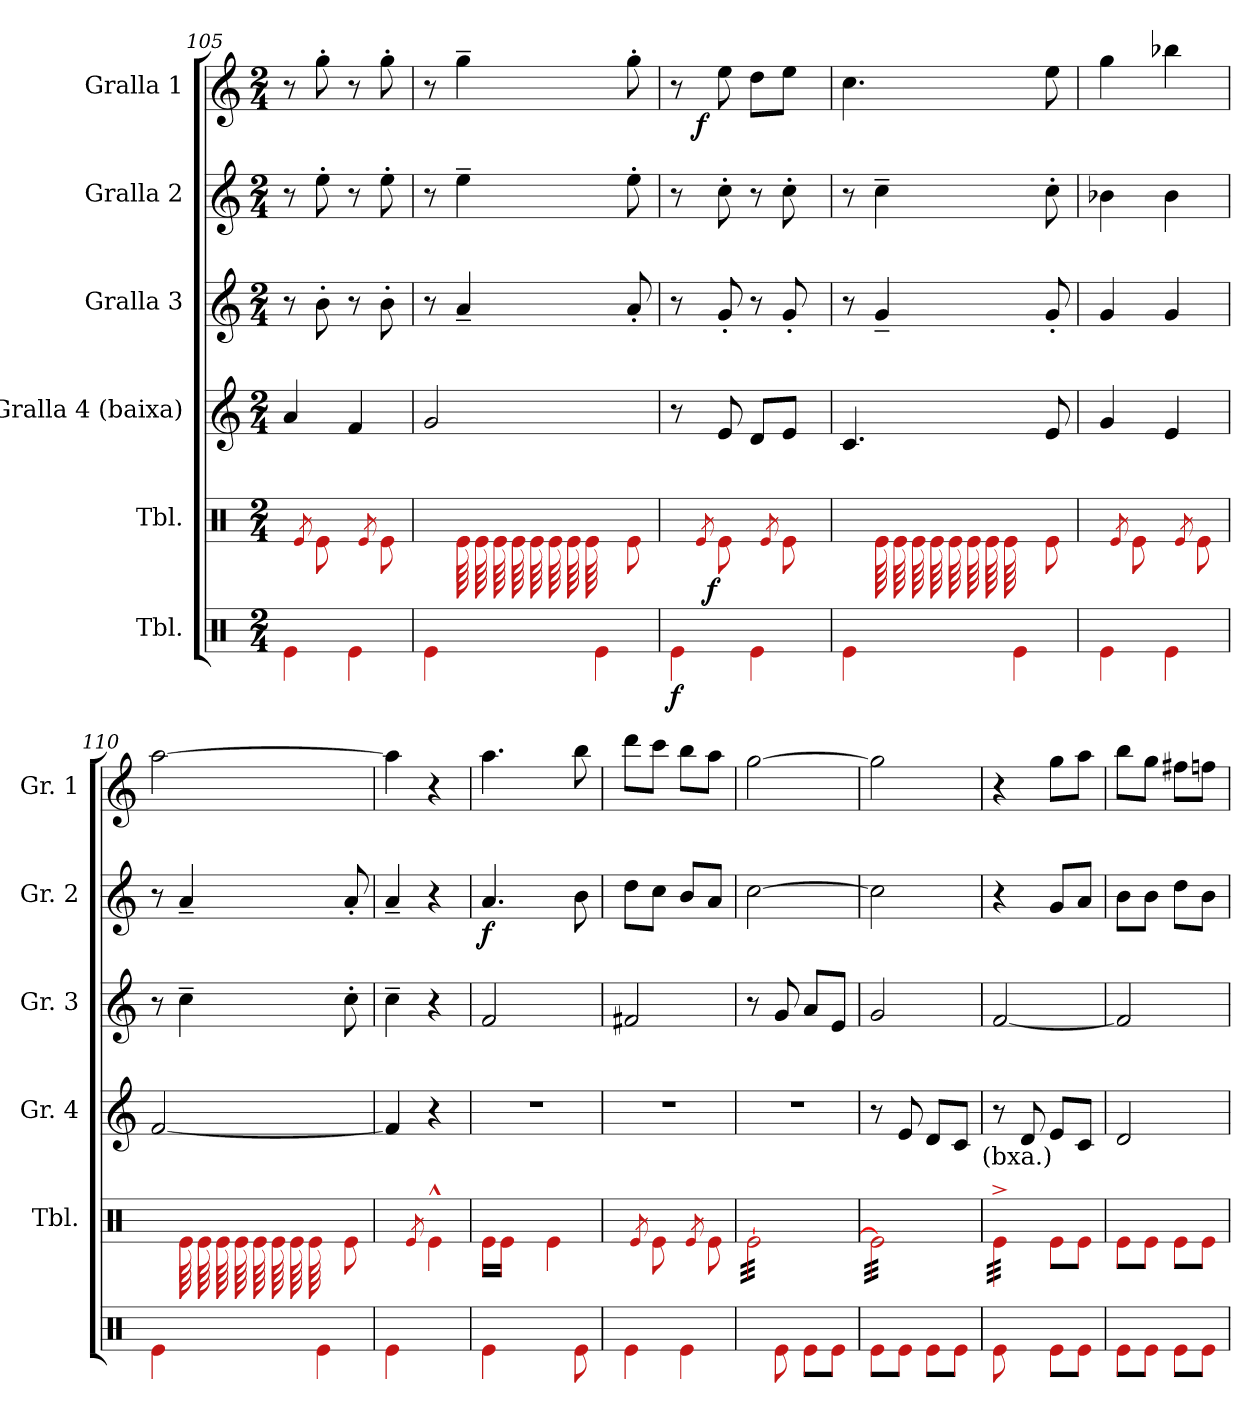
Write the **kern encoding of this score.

**kern	**dynam	**kern	**dynam	**kern	**kern	**kern	**dynam	**kern	**dynam
*part6	*part6	*part5	*part5	*part4	*part3	*part2	*part2	*part1	*part1
*staff6	*staff6	*staff5	*staff5	*staff4	*staff3	*staff2	*staff2	*staff1	*staff1
*I"Tbl.	*	*I"Tbl.	*	*I"Gralla 4 (baixa)	*I"Gralla 3	*I"Gralla 2	*	*I"Gralla 1	*
*	*	*I'Tbl.	*	*I'Gr. 4	*I'Gr. 3	*I'Gr. 2	*	*I'Gr. 1	*
*clefX	*	*clefX	*	*clefG2	*clefG2	*clefG2	*	*clefG2	*
*k[]	*	*k[]	*	*k[]	*k[]	*k[]	*	*k[]	*
*	*	*	*	*C:	*C:	*C:	*	*C:	*
*M2/4	*	*M2/4	*	*M2/4	*M2/4	*M2/4	*	*M2/4	*
=105	=105	=105	=105	=105	=105	=105	=105	=105	=105
4e\	.	8ryy	.	4a/	8r	8r	.	8r	.
.	.	8qe/	.	.	.	.	.	.	.
.	.	8e\	.	.	8b'\	8ee'\	.	8gg'\	.
4e\	.	8ryy	.	4f/	8r	8r	.	8r	.
.	.	8qe/	.	.	.	.	.	.	.
.	.	8e\	.	.	8b'\	8ee'\	.	8gg'\	.
!!LO:LB:g=z
=106	=106	=106	=106	=106	=106	=106	=106	=106	=106
4e\	.	8ryy	.	2g/	8r	8r	.	8r	.
*	*	*tremolo	*	*	*	*	*	*	*
.	.	64e\	.	.	4a~/	4ee~\	.	4gg~\	.
.	.	64e\	.	.	.	.	.	.	.
.	.	64e\	.	.	.	.	.	.	.
.	.	64e\	.	.	.	.	.	.	.
.	.	64e\	.	.	.	.	.	.	.
.	.	64e\	.	.	.	.	.	.	.
.	.	64e\	.	.	.	.	.	.	.
.	.	64e\	.	.	.	.	.	.	.
*	*	*Xtremolo	*	*	*	*	*	*	*
4e\	.	8ryy	.	.	.	.	.	.	.
.	.	8e\	.	.	8a'/	8ee'\	.	8gg'\	.
=107	=107	=107	=107	=107	=107	=107	=107	=107	=107
!	!LO:DY:b	!	!	!	!	!	!	!	!
*	*	*^	*	*	*	*	*	*^	*
4e\	f	8ryy	12ryy	.	8r	8r	8r	.	8r	12ryy	.
!	!	!	!	!	!	!	!	!	!	!	!LO:DY:b
.	.	.	48ryy	.	.	.	.	.	.	3ryy	f
!	!	!	!	!LO:DY:b	!	!	!	!	!	!	!
.	.	.	3ryy	f	.	.	.	.	.	.	.
.	.	8qe/	.	.	.	.	.	.	.	.	.
.	.	8e\	.	.	8e/	8g'/	8cc'\	.	8ee\	.	.
4e\	.	8ryy	.	.	8d/L	8r	8r	.	8dd\L	.	.
.	.	8qe/	.	.	.	.	.	.	.	.	.
.	.	8e\	.	.	8e/J	8g'/	8cc'\	.	8ee\J	.	.
.	.	.	.	.	.	.	.	.	.	12ryy	.
.	.	.	24.ryy	.	.	.	.	.	.	.	.
*	*	*v	*v	*	*	*	*	*	*v	*v	*
=108	=108	=108	=108	=108	=108	=108	=108	=108	=108
4e\	.	8ryy	.	4.c/	8r	8r	.	4.cc\	.
*	*	*tremolo	*	*	*	*	*	*	*
.	.	64e\	.	.	4g~/	4cc~\	.	.	.
.	.	64e\	.	.	.	.	.	.	.
.	.	64e\	.	.	.	.	.	.	.
.	.	64e\	.	.	.	.	.	.	.
.	.	64e\	.	.	.	.	.	.	.
.	.	64e\	.	.	.	.	.	.	.
.	.	64e\	.	.	.	.	.	.	.
.	.	64e\	.	.	.	.	.	.	.
*	*	*Xtremolo	*	*	*	*	*	*	*
4e\	.	8ryy	.	.	.	.	.	.	.
.	.	8e\	.	8e/	8g'/	8cc'\	.	8ee\	.
=109	=109	=109	=109	=109	=109	=109	=109	=109	=109
4e\	.	8ryy	.	4g/	4g/	4b-X\	.	4gg\	.
.	.	8qe/	.	.	.	.	.	.	.
.	.	8e\	.	.	.	.	.	.	.
4e\	.	8ryy	.	4e/	4g/	4b-\	.	4bb-X\	.
.	.	8qe/	.	.	.	.	.	.	.
.	.	8e\	.	.	.	.	.	.	.
=110	=110	=110	=110	=110	=110	=110	=110	=110	=110
4e\	.	8ryy	.	[2f/	8r	8r	.	[2aa\	.
*	*	*tremolo	*	*	*	*	*	*	*
.	.	64e\	.	.	4cc~\	4a~/	.	.	.
.	.	64e\	.	.	.	.	.	.	.
.	.	64e\	.	.	.	.	.	.	.
.	.	64e\	.	.	.	.	.	.	.
.	.	64e\	.	.	.	.	.	.	.
.	.	64e\	.	.	.	.	.	.	.
.	.	64e\	.	.	.	.	.	.	.
.	.	64e\	.	.	.	.	.	.	.
*	*	*Xtremolo	*	*	*	*	*	*	*
4e\	.	8ryy	.	.	.	.	.	.	.
.	.	8e\	.	.	8cc'\	8a'/	.	.	.
=111	=111	=111	=111	=111	=111	=111	=111	=111	=111
4e\	.	4ryy	.	4f/]	4cc~\	4a~/	.	4aa\]	.
.	.	8qe/	.	.	.	.	.	.	.
4ryy	.	4e^^\	.	4r	4r	4r	.	4r	.
=112	=112	=112	=112	=112	=112	=112	=112	=112	=112
!	!	!	!	!	!	!	!LO:DY:b	!	!
4e\	.	16e\LL	.	2r	2f/	4.a/	f	4.aa\	.
.	.	16e\JJ	.	.	.	.	.	.	.
.	.	8ryy	.	.	.	.	.	.	.
8ryy	.	4e\	.	.	.	.	.	.	.
8e\	.	.	.	.	.	8b\	.	8bb\	.
=113	=113	=113	=113	=113	=113	=113	=113	=113	=113
4e\	.	8ryy	.	2r	2f#X/	8dd\L	.	8ddd\L	.
.	.	8qe/	.	.	.	.	.	.	.
.	.	8e\	.	.	.	8cc\J	.	8ccc\J	.
4e\	.	8ryy	.	.	.	8b/L	.	8bb\L	.
.	.	8qe/	.	.	.	.	.	.	.
.	.	8e\	.	.	.	8a/J	.	8aa\J	.
=114	=114	=114	=114	=114	=114	=114	=114	=114	=114
*	*	*tremolo	*	*	*	*	*	*	*
8ryy	.	[32e\LLL	.	2r	8r	[2cc\	.	[2gg\	.
.	.	32e\	.	.	.	.	.	.	.
.	.	32e\	.	.	.	.	.	.	.
.	.	32e\	.	.	.	.	.	.	.
8e\	.	32e\	.	.	8g/	.	.	.	.
.	.	32e\	.	.	.	.	.	.	.
.	.	32e\	.	.	.	.	.	.	.
.	.	32e\	.	.	.	.	.	.	.
8e\L	.	32e\	.	.	8a/L	.	.	.	.
.	.	32e\	.	.	.	.	.	.	.
.	.	32e\	.	.	.	.	.	.	.
.	.	32e\	.	.	.	.	.	.	.
8e\J	.	32e\	.	.	8e/J	.	.	.	.
.	.	32e\	.	.	.	.	.	.	.
.	.	32e\	.	.	.	.	.	.	.
.	.	32e\JJJ	.	.	.	.	.	.	.
!!LO:PB:g=z
=115	=115	=115	=115	=115	=115	=115	=115	=115	=115
8e\L	.	32e\]LLL	.	8r	2g/	2cc\]	.	2gg\]	.
.	.	32e\	.	.	.	.	.	.	.
.	.	32e\	.	.	.	.	.	.	.
.	.	32e\	.	.	.	.	.	.	.
8e\J	.	32e\	.	8e/	.	.	.	.	.
.	.	32e\	.	.	.	.	.	.	.
.	.	32e\	.	.	.	.	.	.	.
.	.	32e\	.	.	.	.	.	.	.
8e\L	.	32e\	.	8d/L	.	.	.	.	.
.	.	32e\	.	.	.	.	.	.	.
.	.	32e\	.	.	.	.	.	.	.
.	.	32e\	.	.	.	.	.	.	.
8e\J	.	32e\	.	8c/J	.	.	.	.	.
.	.	32e\	.	.	.	.	.	.	.
.	.	32e\	.	.	.	.	.	.	.
.	.	32e\JJJ	.	.	.	.	.	.	.
!	!	!	!	!LO:TX:b:t=(bxa.)	!	!	!	!	!
=116	=116	=116	=116	=116	=116	=116	=116	=116	=116
8e\	.	32e^\LLL	.	8r	[2f/	4r	.	4r	.
.	.	32e^\	.	.	.	.	.	.	.
.	.	32e^\	.	.	.	.	.	.	.
.	.	32e^\	.	.	.	.	.	.	.
8ryy	.	32e^\	.	8d/	.	.	.	.	.
.	.	32e^\	.	.	.	.	.	.	.
.	.	32e^\	.	.	.	.	.	.	.
.	.	32e^\JJJ	.	.	.	.	.	.	.
*	*	*Xtremolo	*	*	*	*	*	*	*
8e\L	.	8e\L	.	8e/L	.	8g/L	.	8gg\L	.
8e\J	.	8e\J	.	8c/J	.	8a/J	.	8aa\J	.
=117	=117	=117	=117	=117	=117	=117	=117	=117	=117
8e\L	.	8e\L	.	2d/	2f/]	8b\L	.	8bb\L	.
8e\J	.	8e\J	.	.	.	8b\J	.	8gg\J	.
8e\L	.	8e\L	.	.	.	8dd\L	.	8ff#X\L	.
8e\J	.	8e\J	.	.	.	8b\J	.	8ffn\J	.
=	=	=	=	=	=	=	=	=	=
*-	*-	*-	*-	*-	*-	*-	*-	*-	*-
